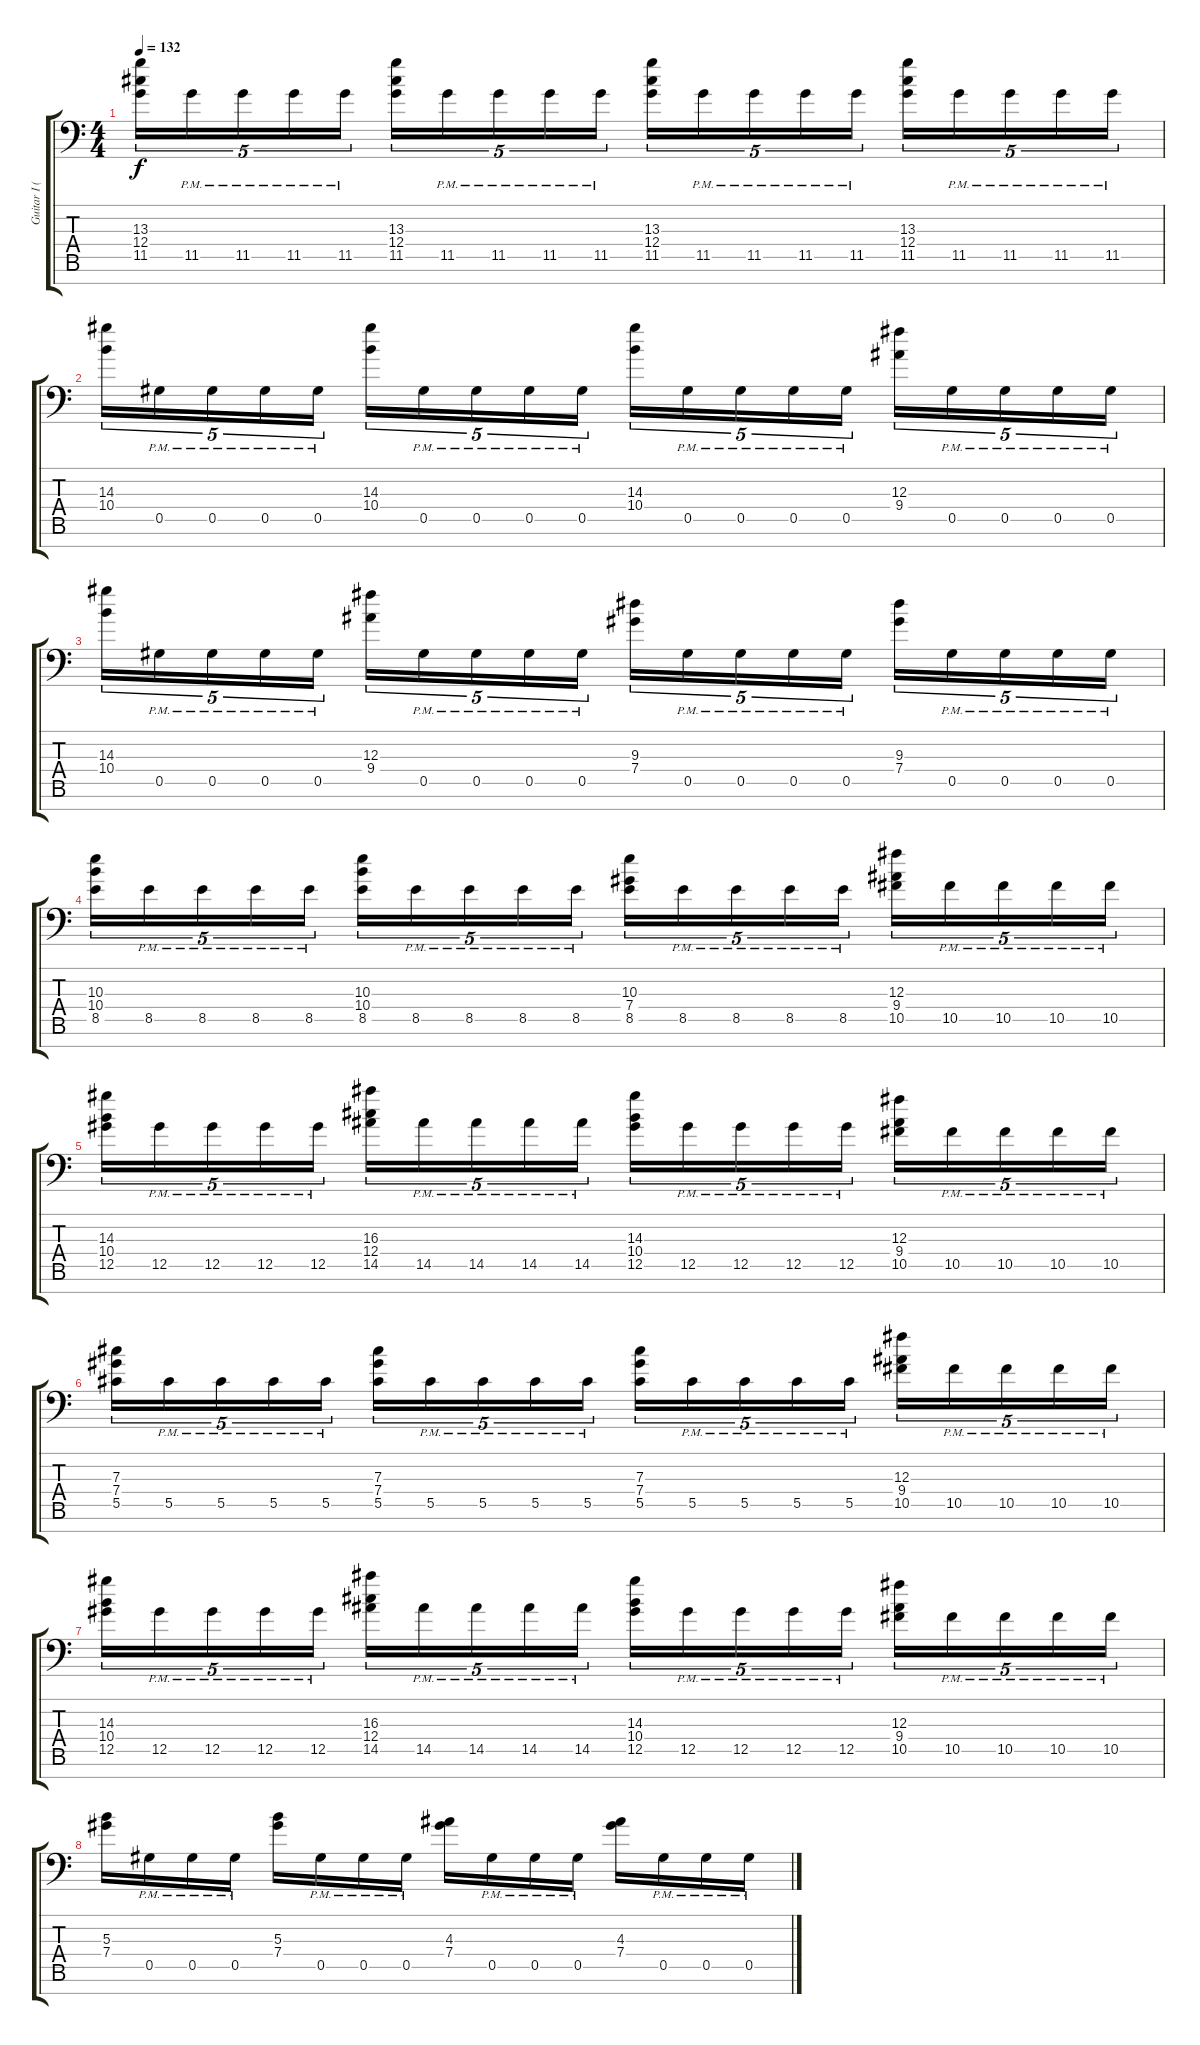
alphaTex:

\track ("Guitar I (Left)" "Guitar I (") {instrument overdrivenguitar}
\staff {score tabs}
\tuning (Eb4 Bb3 Gb3 Db3 Ab2 Eb2 Ab1) {hide}
\ts (4 4)
\tempo 132
\clef f4
\ks c
(13.3 12.4 11.5).16{tu (5 4) dy f} 11.5{pm}.16{tu (5 4)} 11.5{pm}.16{tu (5 4)} 11.5{pm}.16{tu (5 4)} 11.5{pm}.16{tu (5 4)} (13.3 12.4 11.5).16{tu (5 4)} 11.5{pm}.16{tu (5 4)} 11.5{pm}.16{tu (5 4)} 11.5{pm}.16{tu (5 4)} 11.5{pm}.16{tu (5 4)} (13.3 12.4 11.5).16{tu (5 4)} 11.5{pm}.16{tu (5 4)} 11.5{pm}.16{tu (5 4)} 11.5{pm}.16{tu (5 4)} 11.5{pm}.16{tu (5 4)} (13.3 12.4 11.5).16{tu (5 4)} 11.5{pm}.16{tu (5 4)} 11.5{pm}.16{tu (5 4)} 11.5{pm}.16{tu (5 4)} 11.5{pm}.16{tu (5 4)} |
(14.3 10.4).16{tu (5 4)} 0.5{pm}.16{tu (5 4)} 0.5{pm}.16{tu (5 4)} 0.5{pm}.16{tu (5 4)} 0.5{pm}.16{tu (5 4)} (14.3 10.4).16{tu (5 4)} 0.5{pm}.16{tu (5 4)} 0.5{pm}.16{tu (5 4)} 0.5{pm}.16{tu (5 4)} 0.5{pm}.16{tu (5 4)} (14.3 10.4).16{tu (5 4)} 0.5{pm}.16{tu (5 4)} 0.5{pm}.16{tu (5 4)} 0.5{pm}.16{tu (5 4)} 0.5{pm}.16{tu (5 4)} (12.3 9.4).16{tu (5 4)} 0.5{pm}.16{tu (5 4)} 0.5{pm}.16{tu (5 4)} 0.5{pm}.16{tu (5 4)} 0.5{pm}.16{tu (5 4)} |
(14.3 10.4).16{tu (5 4)} 0.5{pm}.16{tu (5 4)} 0.5{pm}.16{tu (5 4)} 0.5{pm}.16{tu (5 4)} 0.5{pm}.16{tu (5 4)} (12.3 9.4).16{tu (5 4)} 0.5{pm}.16{tu (5 4)} 0.5{pm}.16{tu (5 4)} 0.5{pm}.16{tu (5 4)} 0.5{pm}.16{tu (5 4)} (9.3 7.4).16{tu (5 4)} 0.5{pm}.16{tu (5 4)} 0.5{pm}.16{tu (5 4)} 0.5{pm}.16{tu (5 4)} 0.5{pm}.16{tu (5 4)} (9.3 7.4).16{tu (5 4)} 0.5{pm}.16{tu (5 4)} 0.5{pm}.16{tu (5 4)} 0.5{pm}.16{tu (5 4)} 0.5{pm}.16{tu (5 4)} |
(10.3 10.4 8.5).16{tu (5 4)} 8.5{pm}.16{tu (5 4)} 8.5{pm}.16{tu (5 4)} 8.5{pm}.16{tu (5 4)} 8.5{pm}.16{tu (5 4)} (10.3 10.4 8.5).16{tu (5 4)} 8.5{pm}.16{tu (5 4)} 8.5{pm}.16{tu (5 4)} 8.5{pm}.16{tu (5 4)} 8.5{pm}.16{tu (5 4)} (10.3 7.4 8.5).16{tu (5 4)} 8.5{pm}.16{tu (5 4)} 8.5{pm}.16{tu (5 4)} 8.5{pm}.16{tu (5 4)} 8.5{pm}.16{tu (5 4)} (12.3 9.4 10.5).16{tu (5 4)} 10.5{pm}.16{tu (5 4)} 10.5{pm}.16{tu (5 4)} 10.5{pm}.16{tu (5 4)} 10.5{pm}.16{tu (5 4)} |
(14.3 10.4 12.5).16{tu (5 4)} 12.5{pm}.16{tu (5 4)} 12.5{pm}.16{tu (5 4)} 12.5{pm}.16{tu (5 4)} 12.5{pm}.16{tu (5 4)} (16.3 12.4 14.5).16{tu (5 4)} 14.5{pm}.16{tu (5 4)} 14.5{pm}.16{tu (5 4)} 14.5{pm}.16{tu (5 4)} 14.5{pm}.16{tu (5 4)} (14.3 10.4 12.5).16{tu (5 4)} 12.5{pm}.16{tu (5 4)} 12.5{pm}.16{tu (5 4)} 12.5{pm}.16{tu (5 4)} 12.5{pm}.16{tu (5 4)} (12.3 9.4 10.5).16{tu (5 4)} 10.5{pm}.16{tu (5 4)} 10.5{pm}.16{tu (5 4)} 10.5{pm}.16{tu (5 4)} 10.5{pm}.16{tu (5 4)} |
(7.3 7.4 5.5).16{tu (5 4)} 5.5{pm}.16{tu (5 4)} 5.5{pm}.16{tu (5 4)} 5.5{pm}.16{tu (5 4)} 5.5{pm}.16{tu (5 4)} (7.3 7.4 5.5).16{tu (5 4)} 5.5{pm}.16{tu (5 4)} 5.5{pm}.16{tu (5 4)} 5.5{pm}.16{tu (5 4)} 5.5{pm}.16{tu (5 4)} (7.3 7.4 5.5).16{tu (5 4)} 5.5{pm}.16{tu (5 4)} 5.5{pm}.16{tu (5 4)} 5.5{pm}.16{tu (5 4)} 5.5{pm}.16{tu (5 4)} (12.3 9.4 10.5).16{tu (5 4)} 10.5{pm}.16{tu (5 4)} 10.5{pm}.16{tu (5 4)} 10.5{pm}.16{tu (5 4)} 10.5{pm}.16{tu (5 4)} |
(14.3 10.4 12.5).16{tu (5 4)} 12.5{pm}.16{tu (5 4)} 12.5{pm}.16{tu (5 4)} 12.5{pm}.16{tu (5 4)} 12.5{pm}.16{tu (5 4)} (16.3 12.4 14.5).16{tu (5 4)} 14.5{pm}.16{tu (5 4)} 14.5{pm}.16{tu (5 4)} 14.5{pm}.16{tu (5 4)} 14.5{pm}.16{tu (5 4)} (14.3 10.4 12.5).16{tu (5 4)} 12.5{pm}.16{tu (5 4)} 12.5{pm}.16{tu (5 4)} 12.5{pm}.16{tu (5 4)} 12.5{pm}.16{tu (5 4)} (12.3 9.4 10.5).16{tu (5 4)} 10.5{pm}.16{tu (5 4)} 10.5{pm}.16{tu (5 4)} 10.5{pm}.16{tu (5 4)} 10.5{pm}.16{tu (5 4)} |
(5.3 7.4).16 0.5{pm}.16 0.5{pm}.16 0.5{pm}.16 (5.3 7.4).16 0.5{pm}.16 0.5{pm}.16 0.5{pm}.16 (4.3 7.4).16 0.5{pm}.16 0.5{pm}.16 0.5{pm}.16 (4.3 7.4).16 0.5{pm}.16 0.5{pm}.16 0.5{pm}.16
